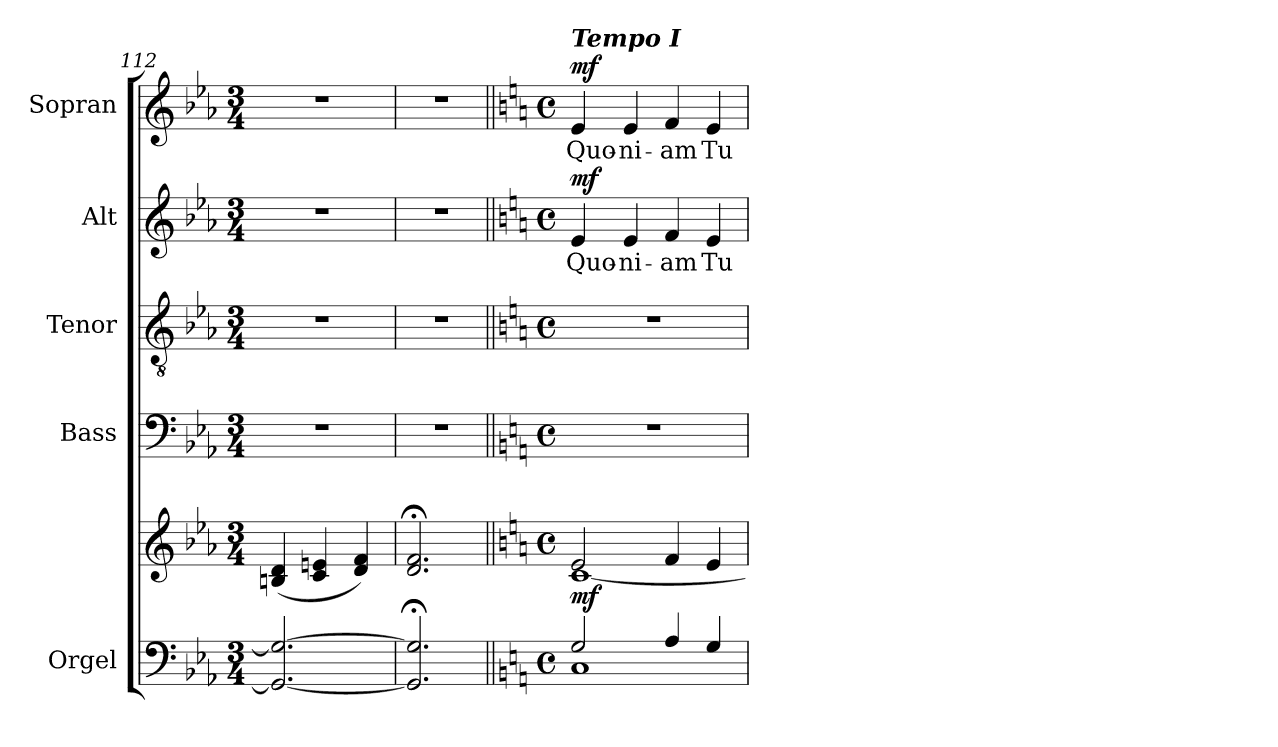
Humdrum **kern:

**kern	**kern	**dynam	**kern	**kern	**kern	**text	**dynam	**kern	**text	**dynam
*part5	*part5	*part5	*part4	*part3	*part2	*part2	*part2	*part1	*part1	*part1
*staff6	*staff5	*staff5/6	*staff4	*staff3	*staff2	*staff2	*staff2	*staff1	*staff1	*staff1
*I"Orgel	*	*	*I"Bass	*I"Tenor	*I"Alt	*	*	*I"Sopran	*	*
*I'Org.	*	*	*I'B.	*I'T.	*I'A.	*	*	*I'S.	*	*
*clefF4	*clefG2	*	*clefF4	*clefGv2	*clefG2	*	*	*clefG2	*	*
*k[b-e-a-]	*k[b-e-a-]	*	*k[b-e-a-]	*k[b-e-a-]	*k[b-e-a-]	*	*	*k[b-e-a-]	*	*
*E-:	*E-:	*	*E-:	*E-:	*E-:	*	*	*E-:	*	*
*M3/4	*M3/4	*	*M3/4	*M3/4	*M3/4	*	*	*M3/4	*	*
=112	=112	=112	=112	=112	=112	=112	=112	=112	=112	=112
2.GG/_ 2.G/_	(<4Bn/ 4d/	.	2.r	2.r	2.r	.	.	2.r	.	.
.	4c/ 4en/	.	.	.	.	.	.	.	.	.
.	4d/ 4f/)	.	.	.	.	.	.	.	.	.
=113	=113	=113	=113	=113	=113	=113	=113	=113	=113	=113
2.GG/]; 2.G/];	2.d/;< 2.f/;<	.	2.r	2.r	2.r	.	.	2.r	.	.
!!LO:PB:g=z
=114||	=114||	=114||	=114||	=114||	=114||	=114||	=114||	=114||	=114||	=114||
*k[]	*k[]	*	*k[]	*k[]	*k[]	*	*	*k[]	*	*
*C:	*C:	*	*C:	*C:	*C:	*	*	*C:	*	*
*M4/4	*M4/4	*	*M4/4	*M4/4	*M4/4	*	*	*M4/4	*	*
*met(c)	*met(c)	*	*met(c)	*met(c)	*met(c)	*	*	*met(c)	*	*
*^	*^	*	*	*	*	*	*	*	*	*
!	!	!	!	!	!	!	!	!	!	!LO:TX:a:Bi:t=Tempo I	!	!
!	!	!	!	!LO:DY:b	!	!	!	!LO:LY:b	!LO:DY:a	!	!LO:LY:b	!LO:DY:b
2G/	1C	2e/	[<1c	mf	1r	1r	4e/	Quo-	mf	4e/	Quo-	mf
!	!	!	!	!	!	!	!	!LO:LY:b	!	!	!LO:LY:b	!
.	.	.	.	.	.	.	4e/	-ni-	.	4e/	-ni-	.
!	!	!	!	!	!	!	!	!LO:LY:b	!	!	!LO:LY:b	!
4A/	.	4f/	.	.	.	.	4f/	-am	.	4f/	-am	.
!	!	!	!	!	!	!	!	!LO:LY:b	!	!	!LO:LY:b	!
4G/	.	4e/	.	.	.	.	4e/	Tu	.	4e/	Tu	.
*v	*v	*	*	*	*	*	*	*	*	*	*	*
*	*v	*v	*	*	*	*	*	*	*	*	*
=	=	=	=	=	=	=	=	=	=	=
*-	*-	*-	*-	*-	*-	*-	*-	*-	*-	*-
